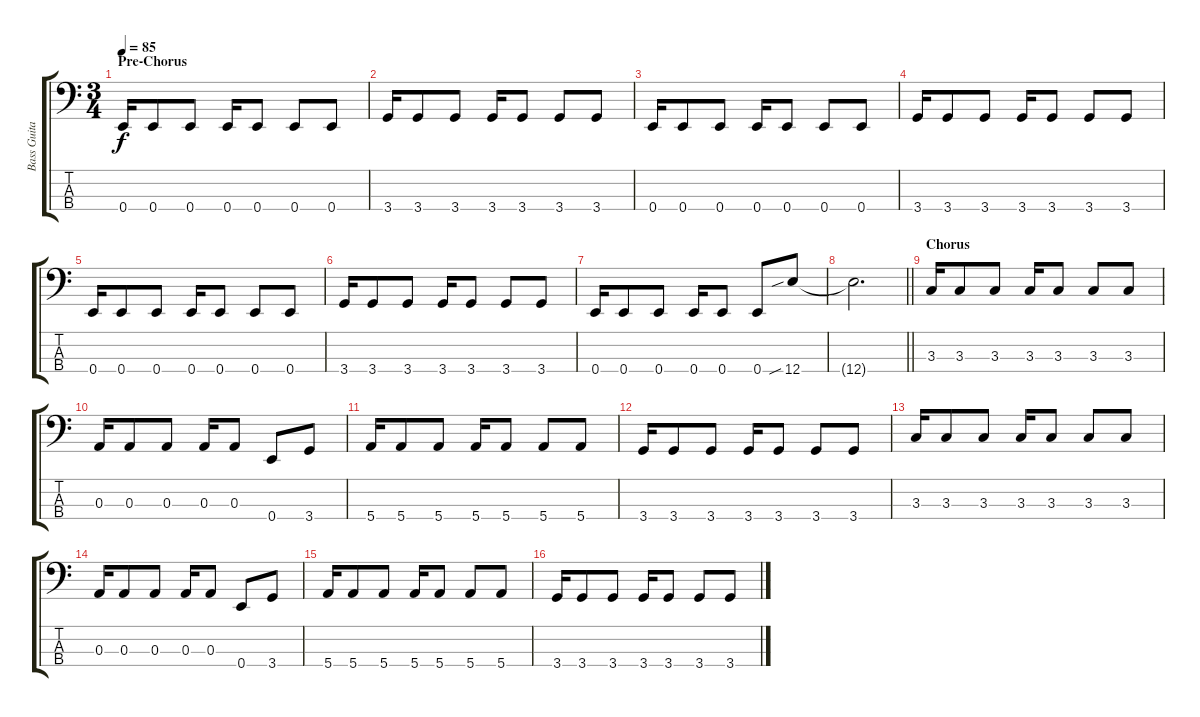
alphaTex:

\track ("Bass Guitar (Sajjad)" "Bass Guita") {instrument electricbassfinger}
\staff {score tabs}
\tuning (G2 D2 A1 E1) {hide}
\ts (3 4)
\section ("" "Pre-Chorus")
\tempo 85
\clef f4
\ks c
0.4.16{dy f} 0.4.8 0.4.8 0.4.16 0.4.8 0.4.8 0.4.8 |
3.4.16 3.4.8 3.4.8 3.4.16 3.4.8 3.4.8 3.4.8 |
0.4.16 0.4.8 0.4.8 0.4.16 0.4.8 0.4.8 0.4.8 |
3.4.16 3.4.8 3.4.8 3.4.16 3.4.8 3.4.8 3.4.8 |
0.4.16 0.4.8 0.4.8 0.4.16 0.4.8 0.4.8 0.4.8 |
3.4.16 3.4.8 3.4.8 3.4.16 3.4.8 3.4.8 3.4.8 |
0.4.16 0.4.8 0.4.8 0.4.16 0.4.8 0.4.8 12.4{sib}.8 |
\barLineRight lightlight
12.4{t}.2{d} |
\section ("" "Chorus")
3.3.16 3.3.8 3.3.8 3.3.16 3.3.8 3.3.8 3.3.8 |
0.3.16 0.3.8 0.3.8 0.3.16 0.3.8 0.4.8 3.4.8 |
5.4.16 5.4.8 5.4.8 5.4.16 5.4.8 5.4.8 5.4.8 |
3.4.16 3.4.8 3.4.8 3.4.16 3.4.8 3.4.8 3.4.8 |
3.3.16 3.3.8 3.3.8 3.3.16 3.3.8 3.3.8 3.3.8 |
0.3.16 0.3.8 0.3.8 0.3.16 0.3.8 0.4.8 3.4.8 |
5.4.16 5.4.8 5.4.8 5.4.16 5.4.8 5.4.8 5.4.8 |
3.4.16 3.4.8 3.4.8 3.4.16 3.4.8 3.4.8 3.4.8
